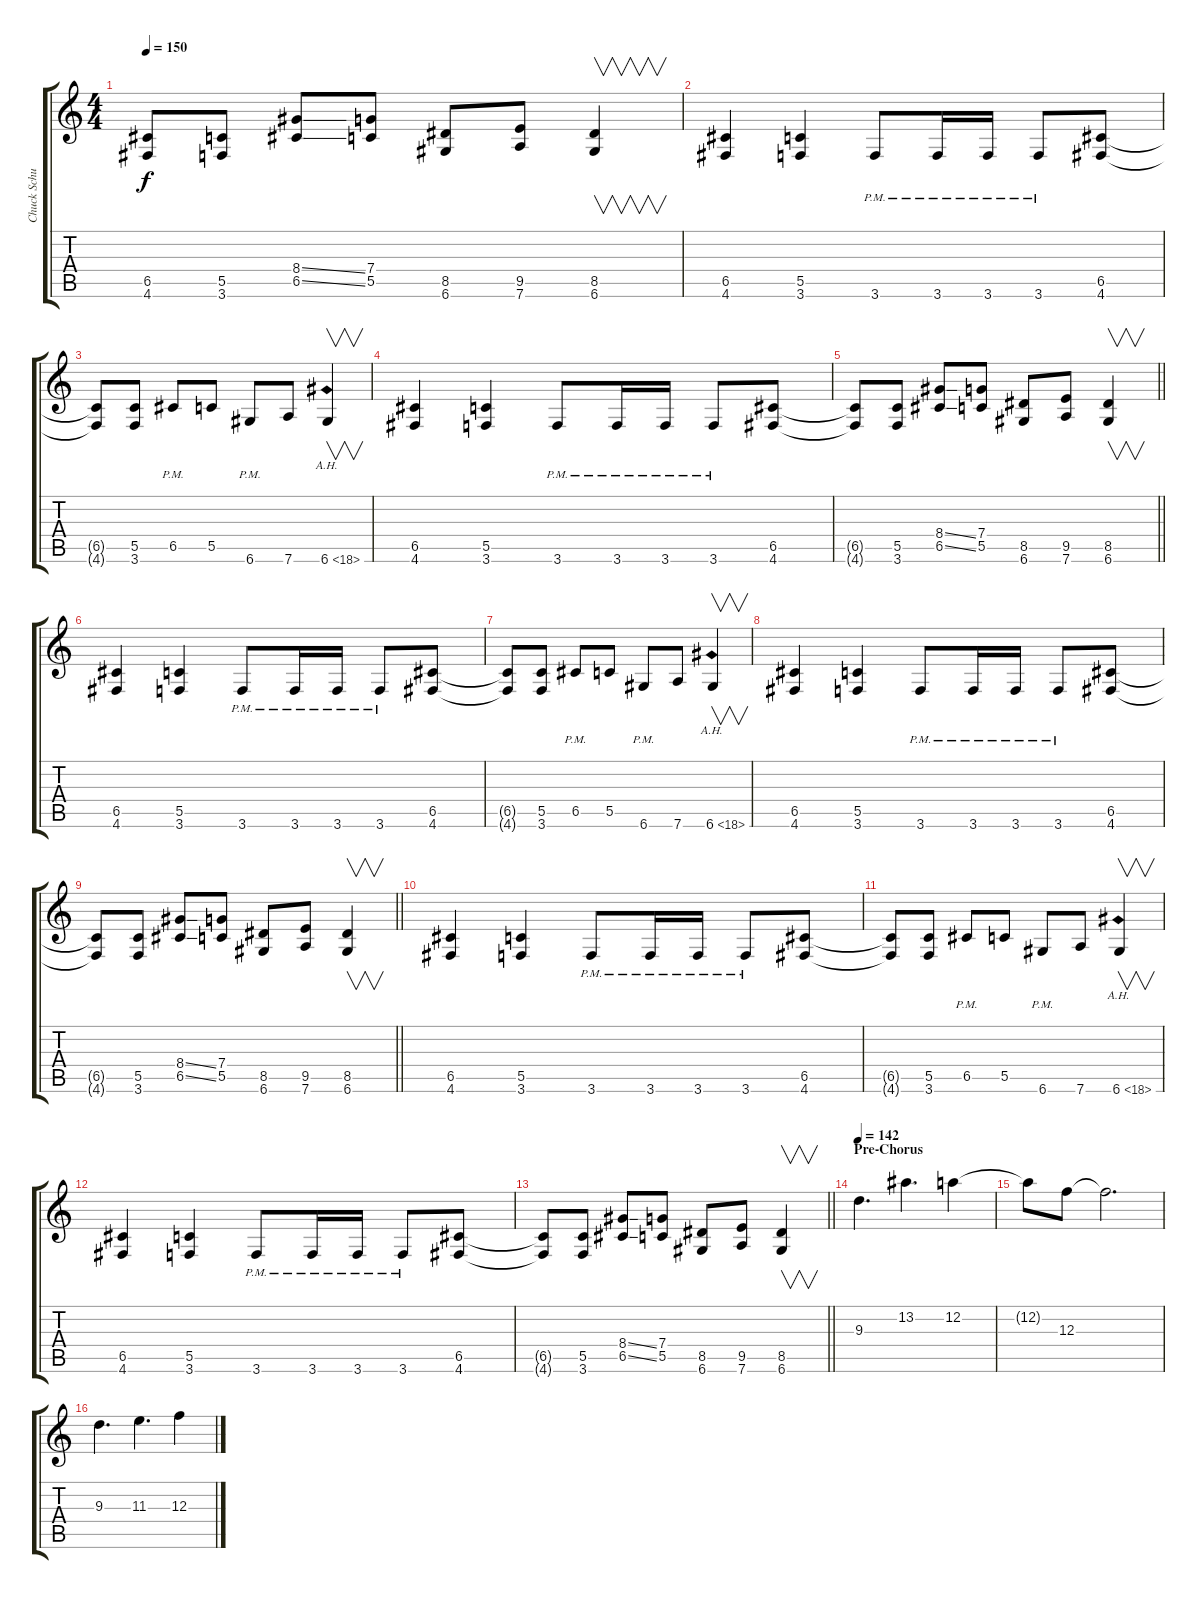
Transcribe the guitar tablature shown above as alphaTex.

\track ("Chuck Schuildiner" "Chuck Schu") {instrument distortionguitar}
\staff {score tabs}
\tuning (D4 A3 F3 C3 G2 D2) {hide}
\ts (4 4)
\tempo 150
\clef g2
\ks c
(6.5{t} 4.6{t}).8{dy f} (5.5 3.6).8 (8.4{ss} 6.5{ss}).8 (7.4 5.5).8 (8.5 6.6).8 (9.5 7.6).8 (8.5 6.6).4{v} |
(6.5 4.6).4 (5.5 3.6).4 3.6{pm}.8 3.6{pm}.16 3.6{pm}.16 3.6{pm}.8 (6.5 4.6).8 |
(6.5{t} 4.6{t}).8 (5.5 3.6).8 6.5{pm}.8 5.5.8 6.6{pm}.8 7.6.8 6.6{ah 12}.4{v} |
(6.5 4.6).4 (5.5 3.6).4 3.6{pm}.8 3.6{pm}.16 3.6{pm}.16 3.6{pm}.8 (6.5 4.6).8 |
\barLineRight lightlight
(6.5{t} 4.6{t}).8 (5.5 3.6).8 (8.4{ss} 6.5{ss}).8 (7.4 5.5).8 (8.5 6.6).8 (9.5 7.6).8 (8.5 6.6).4{v} |
(6.5 4.6).4 (5.5 3.6).4 3.6{pm}.8 3.6{pm}.16 3.6{pm}.16 3.6{pm}.8 (6.5 4.6).8 |
(6.5{t} 4.6{t}).8 (5.5 3.6).8 6.5{pm}.8 5.5.8 6.6{pm}.8 7.6.8 6.6{ah 12}.4{v} |
(6.5 4.6).4 (5.5 3.6).4 3.6{pm}.8 3.6{pm}.16 3.6{pm}.16 3.6{pm}.8 (6.5 4.6).8 |
\barLineRight lightlight
(6.5{t} 4.6{t}).8 (5.5 3.6).8 (8.4{ss} 6.5{ss}).8 (7.4 5.5).8 (8.5 6.6).8 (9.5 7.6).8 (8.5 6.6).4{v} |
(6.5 4.6).4 (5.5 3.6).4 3.6{pm}.8 3.6{pm}.16 3.6{pm}.16 3.6{pm}.8 (6.5 4.6).8 |
(6.5{t} 4.6{t}).8 (5.5 3.6).8 6.5{pm}.8 5.5.8 6.6{pm}.8 7.6.8 6.6{ah 12}.4{v} |
(6.5 4.6).4 (5.5 3.6).4 3.6{pm}.8 3.6{pm}.16 3.6{pm}.16 3.6{pm}.8 (6.5 4.6).8 |
\barLineRight lightlight
(6.5{t} 4.6{t}).8 (5.5 3.6).8 (8.4{ss} 6.5{ss}).8 (7.4 5.5).8 (8.5 6.6).8 (9.5 7.6).8 (8.5 6.6).4{v} |
\section ("" "Pre-Chorus")
\tempo 142
9.3.4{d} 13.2.4{d} 12.2.4 |
12.2{t}.8 12.3.8 12.3{t}.2{d} |
9.3.4{d} 11.3.4{d} 12.3.4
